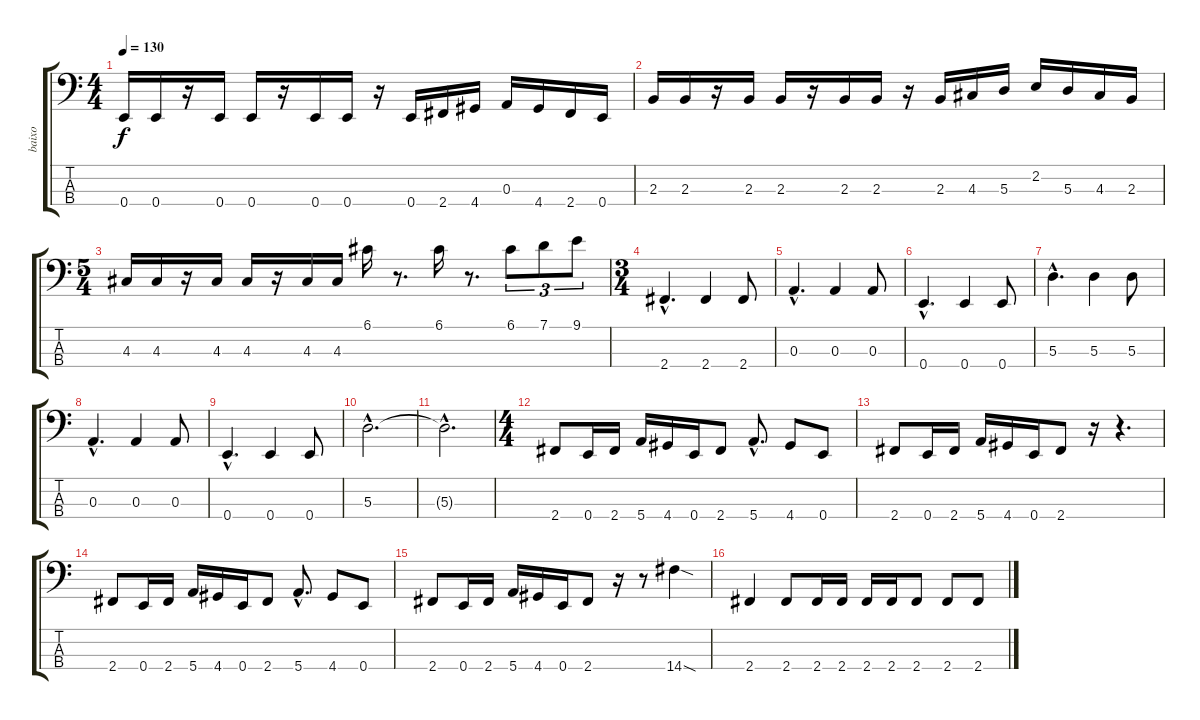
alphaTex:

\track ("baixo" "baixo") {instrument electricbassfinger}
\staff {score tabs}
\tuning (G2 D2 A1 E1) {hide}
\ts (4 4)
\tempo 130
\clef f4
\ks c
0.4.16{dy f} 0.4.16 r.16 0.4.16 0.4.16 r.16 0.4.16 0.4.16 r.16 0.4.16 2.4.16 4.4.16 0.3.16 4.4.16 2.4.16 0.4.16 |
2.3.16 2.3.16 r.16 2.3.16 2.3.16 r.16 2.3.16 2.3.16 r.16 2.3.16 4.3.16 5.3.16 2.2.16 5.3.16 4.3.16 2.3.16 |
\ts (5 4)
4.3.16 4.3.16 r.16 4.3.16 4.3.16 r.16 4.3.16 4.3.16 6.1.16 r.8{d} 6.1.16 r.8{d} 6.1.8{tu (3 2)} 7.1.8{tu (3 2)} 9.1.8{tu (3 2)} |
\ts (3 4)
2.4{hac}.4{d} 2.4.4 2.4.8 |
0.3{hac}.4{d} 0.3.4 0.3.8 |
0.4{hac}.4{d} 0.4.4 0.4.8 |
5.3{hac}.4{d} 5.3.4 5.3.8 |
0.3{hac}.4{d} 0.3.4 0.3.8 |
0.4{hac}.4{d} 0.4.4 0.4.8 |
5.3{hac}.2{d} |
5.3{hac t}.2{d} |
\ts (4 4)
2.4.8 0.4.16 2.4.16 5.4.16 4.4.16 0.4.16 2.4.8 5.4{hac}.8{d} 4.4.8 0.4.8 |
2.4.8 0.4.16 2.4.16 5.4.16 4.4.16 0.4.16 2.4.8 r.16 r.4{d} |
2.4.8 0.4.16 2.4.16 5.4.16 4.4.16 0.4.16 2.4.8 5.4{hac}.8{d} 4.4.8 0.4.8 |
2.4.8 0.4.16 2.4.16 5.4.16 4.4.16 0.4.16 2.4.8 r.16 r.8 14.4{sod}.4 |
2.4.4 2.4.8 2.4.16 2.4.16 2.4.16 2.4.16 2.4.8 2.4.8 2.4.8
